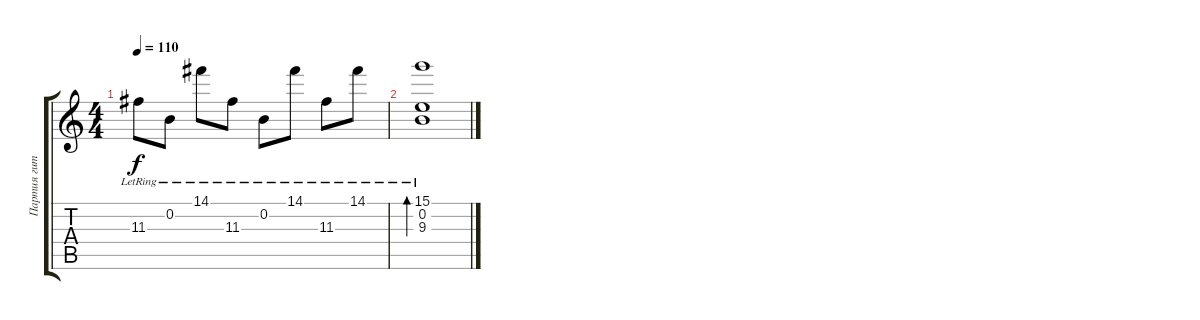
\track ("Партия гитары Тёма" "Партия гит") {instrument electricguitarclean}
\staff {score tabs}
\tuning (E4 B3 G3 D3 A2 E2) {hide}
\ts (4 4)
\tempo 110
\clef g2
\ks c
11.3{lr}.8{dy f} 0.2{lr}.8 14.1{lr}.8 11.3{lr}.8 0.2{lr}.8 14.1{lr}.8 11.3{lr}.8 14.1{lr}.8 |
(15.1 0.2 9.3{lr}).1{bd 120}
